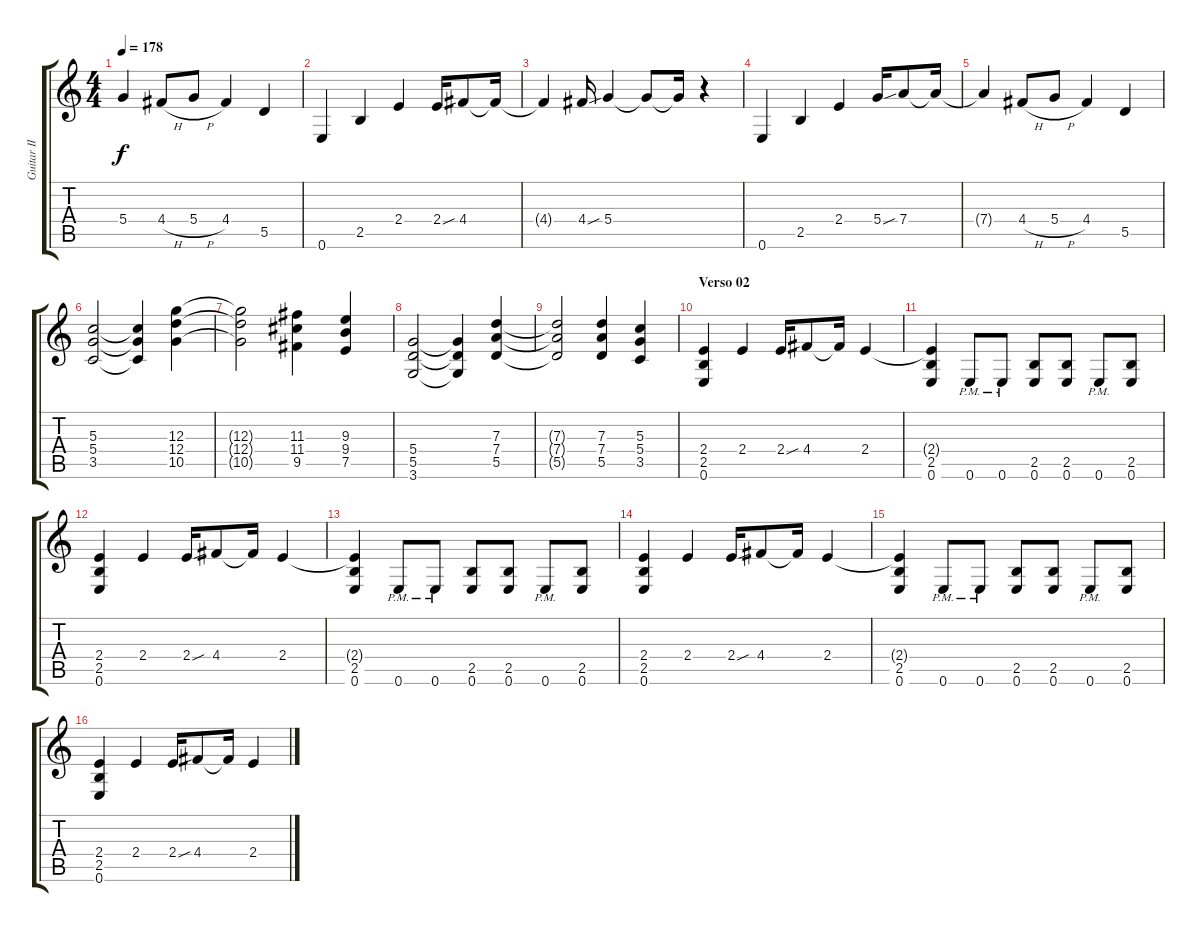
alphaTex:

\track ("Guitar II" "Guitar II") {instrument distortionguitar}
\staff {score tabs}
\tuning (E4 B3 G3 D3 A2 E2) {hide}
\ts (4 4)
\tempo 178
\clef g2
\ks c
5.4{t}.4{dy f} 4.4{h}.8 5.4{h}.8 4.4.4 5.5.4 |
0.6.4 2.5.4 2.4.4 2.4{sou}.16 4.4.8 4.4{t}.16 |
4.4{t}.4 4.4{sou}.16 5.4.4 5.4{t}.8 5.4{t}.16 r.4 |
0.6.4 2.5.4 2.4.4 5.4{sou}.16 7.4.8 7.4{t}.16 |
7.4{t}.4 4.4{h}.8 5.4{h}.8 4.4.4 5.5.4 |
(5.3 5.4 3.5).2 (5.3{t} 5.4{t} 3.5{t}).4 (12.3 12.4 10.5).4 |
(12.3{t} 12.4{t} 10.5{t}).2 (11.3 11.4 9.5).4 (9.3 9.4 7.5).4 |
(5.4 5.5 3.6).2 (5.4{t} 5.5{t} 3.6{t}).4 (7.3 7.4 5.5).4 |
(7.3{t} 7.4{t} 5.5{t}).2 (7.3 7.4 5.5).4 (5.3 5.4 3.5).4 |
\section ("" "Verso 02")
(2.4 2.5 0.6).4 2.4.4 2.4{sou}.16 4.4.8 4.4{t}.16 2.4.4 |
(2.4{t} 2.5 0.6).4 0.6{pm}.8 0.6{pm}.8 (2.5 0.6).8 (2.5 0.6).8 0.6{pm}.8 (2.5 0.6).8 |
(2.4 2.5 0.6).4 2.4.4 2.4{sou}.16 4.4.8 4.4{t}.16 2.4.4 |
(2.4{t} 2.5 0.6).4 0.6{pm}.8 0.6{pm}.8 (2.5 0.6).8 (2.5 0.6).8 0.6{pm}.8 (2.5 0.6).8 |
(2.4 2.5 0.6).4 2.4.4 2.4{sou}.16 4.4.8 4.4{t}.16 2.4.4 |
(2.4{t} 2.5 0.6).4 0.6{pm}.8 0.6{pm}.8 (2.5 0.6).8 (2.5 0.6).8 0.6{pm}.8 (2.5 0.6).8 |
(2.4 2.5 0.6).4 2.4.4 2.4{sou}.16 4.4.8 4.4{t}.16 2.4.4
